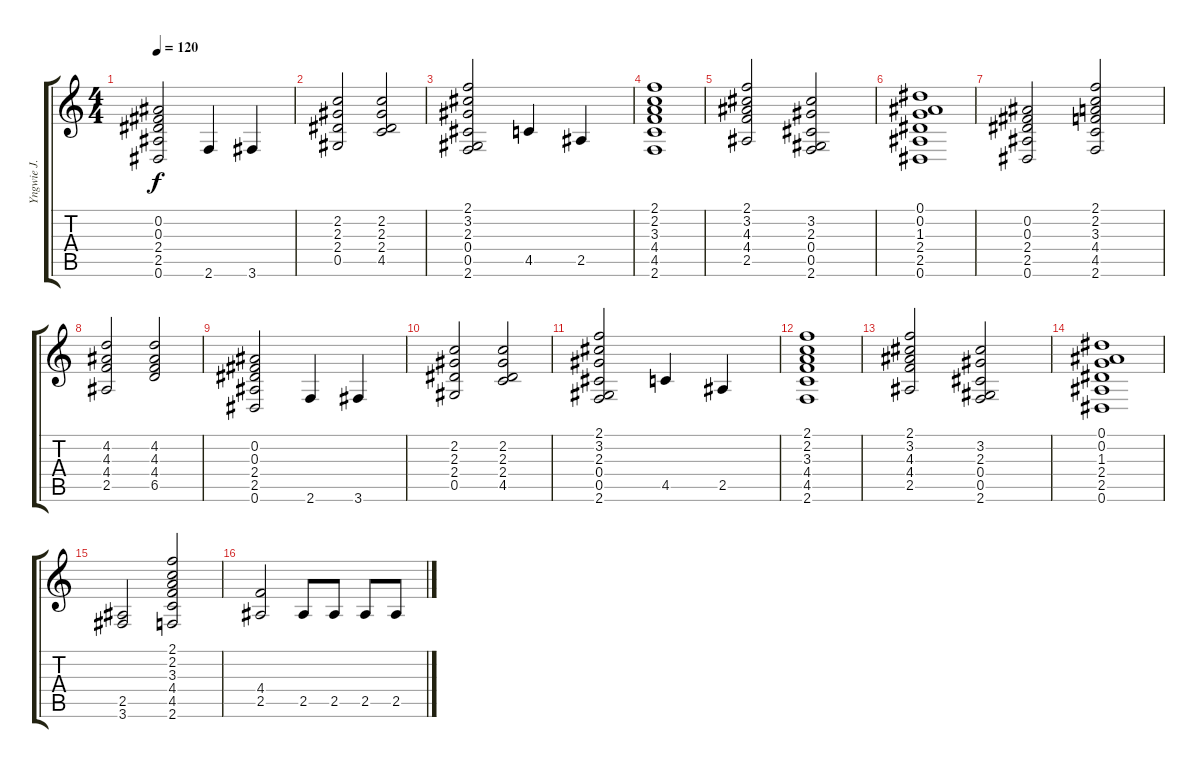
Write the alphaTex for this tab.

\track ("Yngwie J. Malmsteen" "Yngwie J. ") {instrument overdrivenguitar}
\staff {score tabs}
\tuning (Eb4 Bb3 Gb3 Db3 Ab2 Eb2) {hide}
\ts (4 4)
\tempo 120
\clef g2
\ks c
(0.2 0.3 2.4 2.5 0.6).2{dy f} 2.6.4 3.6.4 |
(2.2 2.3 2.4 0.5).2 (2.2 2.3 2.4 4.5).2 |
(2.1 3.2 2.3 0.4 0.5 2.6).2 4.5.4 2.5.4 |
(2.1 2.2 3.3 4.4 4.5 2.6).1 |
(2.1 3.2 4.3 4.4 2.5).2 (3.2 2.3 0.4 0.5 2.6).2 |
(0.1 0.2 1.3 2.4 2.5 0.6).1 |
(0.2 0.3 2.4 2.5 0.6).2 (2.1 2.2 3.3 4.4 4.5 2.6).2 |
(4.2 4.3 4.4 2.5).2 (4.2 4.3 4.4 6.5).2 |
(0.2 0.3 2.4 2.5 0.6).2 2.6.4 3.6.4 |
(2.2 2.3 2.4 0.5).2 (2.2 2.3 2.4 4.5).2 |
(2.1 3.2 2.3 0.4 0.5 2.6).2 4.5.4 2.5.4 |
(2.1 2.2 3.3 4.4 4.5 2.6).1 |
(2.1 3.2 4.3 4.4 2.5).2 (3.2 2.3 0.4 0.5 2.6).2 |
(0.1 0.2 1.3 2.4 2.5 0.6).1 |
(2.5 3.6).2 (2.1 2.2 3.3 4.4 4.5 2.6).2 |
(4.4 2.5).2 2.5.8 2.5.8 2.5.8 2.5.8
